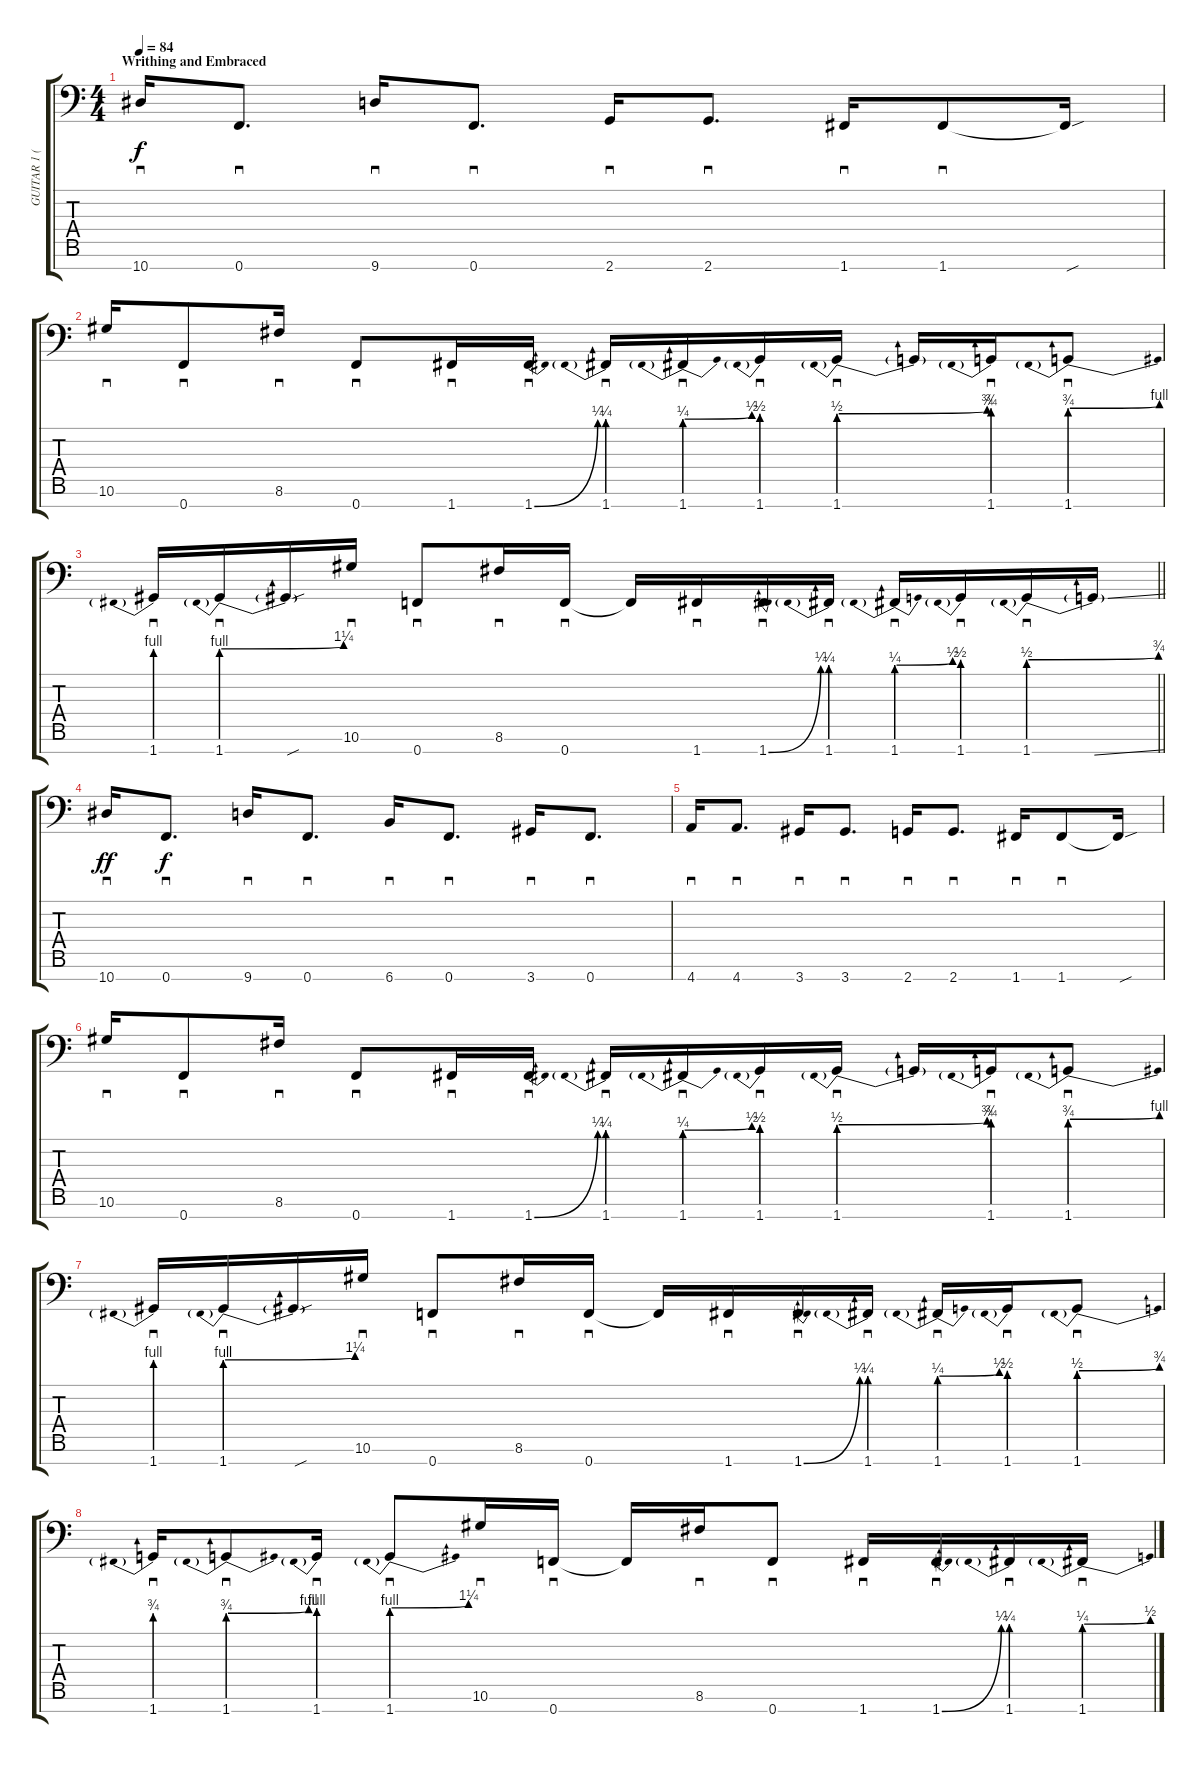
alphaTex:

\track ("GUITAR 1 (Fredrik Thordendal)" "GUITAR 1 (") {instrument overdrivenguitar}
\staff {score tabs}
\tuning (Bb3 F3 Db3 Ab2 Eb2 Bb1 F1) {hide}
\ts (4 4)
\section ("" "Writhing and Embraced")
\tempo 84
\clef f4
\ks c
10.7.16{sd dy f} 0.7.8{d sd} 9.7.16{sd} 0.7.8{d sd} 2.7.16{sd} 2.7.8{d sd} 1.7.16{sd} 1.7.8{sd} 1.7{sou t}.16 |
10.6.16{sd} 0.7.8{sd} 8.6.16{sd} 0.7.8{sd} 1.7.16{sd} 1.7{be (bend 0 0 60 1)}.16{sd} 1.7{be (prebend 0 1 60 1)}.16{sd} 1.7{be (prebendbend 0 1 60 2)}.16{sd} 1.7{be (prebend 0 2 60 2)}.16{sd} 1.7{be (prebendbend 0 2 60 3)}.16{sd} 1.7{t}.16 1.7{be (prebend 0 3 60 3)}.16{sd} 1.7{be (prebendbend 0 3 60 4)}.8{sd} |
\barLineRight lightlight
1.7{be (prebend 0 4 60 4)}.16{sd} 1.7{be (prebendbend 0 4 60 5)}.16{sd} 1.7{sou t}.16 10.6.16{sd} 0.7.8{sd} 8.6.16{sd} 0.7.16{sd} 0.7{t}.16 1.7.16{sd} 1.7{be (bend 0 0 60 1)}.16{sd} 1.7{be (prebend 0 1 60 1)}.16{sd} 1.7{be (prebendbend 0 1 60 2)}.16{sd} 1.7{be (prebend 0 2 60 2)}.16{sd} 1.7{be (prebendbend 0 2 60 3)}.16{sd} 1.7{ss t}.16 |
10.7.16{sd dy ff} 0.7.8{d sd dy f} 9.7.16{sd} 0.7.8{d sd} 6.7.16{sd} 0.7.8{d sd} 3.7.16{sd} 0.7.8{d sd} |
4.7.16{sd} 4.7.8{d sd} 3.7.16{sd} 3.7.8{d sd} 2.7.16{sd} 2.7.8{d sd} 1.7.16{sd} 1.7.8{sd} 1.7{sou t}.16 |
10.6.16{sd} 0.7.8{sd} 8.6.16{sd} 0.7.8{sd} 1.7.16{sd} 1.7{be (bend 0 0 60 1)}.16{sd} 1.7{be (prebend 0 1 60 1)}.16{sd} 1.7{be (prebendbend 0 1 60 2)}.16{sd} 1.7{be (prebend 0 2 60 2)}.16{sd} 1.7{be (prebendbend 0 2 60 3)}.16{sd} 1.7{t}.16 1.7{be (prebend 0 3 60 3)}.16{sd} 1.7{be (prebendbend 0 3 60 4)}.8{sd} |
1.7{be (prebend 0 4 60 4)}.16{sd} 1.7{be (prebendbend 0 4 60 5)}.16{sd} 1.7{sou t}.16 10.6.16{sd} 0.7.8{sd} 8.6.16{sd} 0.7.16{sd} 0.7{t}.16 1.7.16{sd} 1.7{be (bend 0 0 60 1)}.16{sd} 1.7{be (prebend 0 1 60 1)}.16{sd} 1.7{be (prebendbend 0 1 60 2)}.16{sd} 1.7{be (prebend 0 2 60 2)}.16{sd} 1.7{be (prebendbend 0 2 60 3)}.8{sd} |
1.7{be (prebend 0 3 60 3)}.16{sd} 1.7{be (prebendbend 0 3 60 4)}.8{sd} 1.7{be (prebend 0 4 60 4)}.16{sd} 1.7{be (prebendbend 0 4 60 5)}.8{sd} 10.6.16{sd} 0.7.16{sd} 0.7{t}.16 8.6.16{sd} 0.7.8{sd} 1.7.16{sd} 1.7{be (bend 0 0 60 1)}.16{sd} 1.7{be (prebend 0 1 60 1)}.16{sd} 1.7{be (prebendbend 0 1 60 2)}.16{sd}
